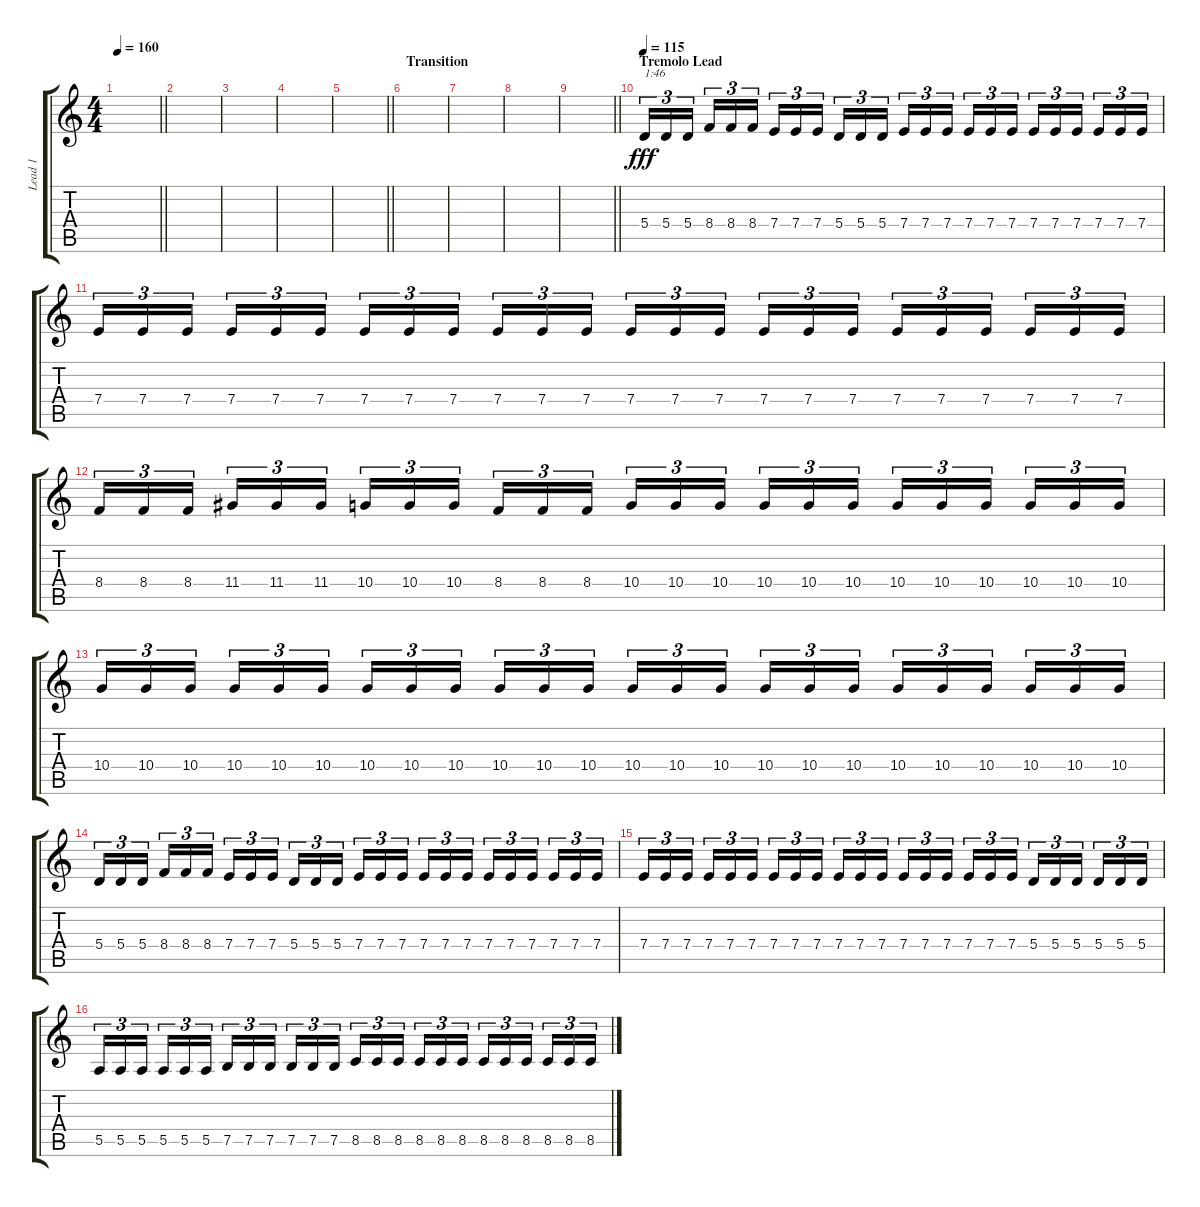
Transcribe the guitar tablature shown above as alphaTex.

\track ("Lead 1" "Lead 1") {instrument overdrivenguitar}
\staff {score tabs}
\tuning (B3 Gb3 D3 A2 E2 B1) {hide}
\ts (4 4)
\tempo 160
\clef g2
\barLineRight lightlight
\ks c
|
\section ("" "")
|
|
|
\barLineRight lightlight
|
\section ("" "Transition")
|
|
|
\barLineRight lightlight
|
\section ("" "Tremolo Lead")
\tempo 115
5.4.16{tu (3 2) txt "1:46" dy fff} 5.4.16{tu (3 2)} 5.4.16{tu (3 2) beam splitsecondary} 8.4.16{tu (3 2)} 8.4.16{tu (3 2)} 8.4.16{tu (3 2)} 7.4.16{tu (3 2)} 7.4.16{tu (3 2)} 7.4.16{tu (3 2) beam splitsecondary} 5.4.16{tu (3 2)} 5.4.16{tu (3 2)} 5.4.16{tu (3 2)} 7.4.16{tu (3 2)} 7.4.16{tu (3 2)} 7.4.16{tu (3 2) beam splitsecondary} 7.4.16{tu (3 2)} 7.4.16{tu (3 2)} 7.4.16{tu (3 2)} 7.4.16{tu (3 2)} 7.4.16{tu (3 2)} 7.4.16{tu (3 2) beam splitsecondary} 7.4.16{tu (3 2)} 7.4.16{tu (3 2)} 7.4.16{tu (3 2)} |
7.4.16{tu (3 2)} 7.4.16{tu (3 2)} 7.4.16{tu (3 2) beam splitsecondary} 7.4.16{tu (3 2)} 7.4.16{tu (3 2)} 7.4.16{tu (3 2)} 7.4.16{tu (3 2)} 7.4.16{tu (3 2)} 7.4.16{tu (3 2) beam splitsecondary} 7.4.16{tu (3 2)} 7.4.16{tu (3 2)} 7.4.16{tu (3 2)} 7.4.16{tu (3 2)} 7.4.16{tu (3 2)} 7.4.16{tu (3 2) beam splitsecondary} 7.4.16{tu (3 2)} 7.4.16{tu (3 2)} 7.4.16{tu (3 2)} 7.4.16{tu (3 2)} 7.4.16{tu (3 2)} 7.4.16{tu (3 2) beam splitsecondary} 7.4.16{tu (3 2)} 7.4.16{tu (3 2)} 7.4.16{tu (3 2)} |
8.4.16{tu (3 2)} 8.4.16{tu (3 2)} 8.4.16{tu (3 2) beam splitsecondary} 11.4.16{tu (3 2)} 11.4.16{tu (3 2)} 11.4.16{tu (3 2)} 10.4.16{tu (3 2)} 10.4.16{tu (3 2)} 10.4.16{tu (3 2) beam splitsecondary} 8.4.16{tu (3 2)} 8.4.16{tu (3 2)} 8.4.16{tu (3 2)} 10.4.16{tu (3 2)} 10.4.16{tu (3 2)} 10.4.16{tu (3 2) beam splitsecondary} 10.4.16{tu (3 2)} 10.4.16{tu (3 2)} 10.4.16{tu (3 2)} 10.4.16{tu (3 2)} 10.4.16{tu (3 2)} 10.4.16{tu (3 2) beam splitsecondary} 10.4.16{tu (3 2)} 10.4.16{tu (3 2)} 10.4.16{tu (3 2)} |
10.4.16{tu (3 2)} 10.4.16{tu (3 2)} 10.4.16{tu (3 2) beam splitsecondary} 10.4.16{tu (3 2)} 10.4.16{tu (3 2)} 10.4.16{tu (3 2)} 10.4.16{tu (3 2)} 10.4.16{tu (3 2)} 10.4.16{tu (3 2) beam splitsecondary} 10.4.16{tu (3 2)} 10.4.16{tu (3 2)} 10.4.16{tu (3 2)} 10.4.16{tu (3 2)} 10.4.16{tu (3 2)} 10.4.16{tu (3 2) beam splitsecondary} 10.4.16{tu (3 2)} 10.4.16{tu (3 2)} 10.4.16{tu (3 2)} 10.4.16{tu (3 2)} 10.4.16{tu (3 2)} 10.4.16{tu (3 2) beam splitsecondary} 10.4.16{tu (3 2)} 10.4.16{tu (3 2)} 10.4.16{tu (3 2)} |
5.4.16{tu (3 2)} 5.4.16{tu (3 2)} 5.4.16{tu (3 2) beam splitsecondary} 8.4.16{tu (3 2)} 8.4.16{tu (3 2)} 8.4.16{tu (3 2)} 7.4.16{tu (3 2)} 7.4.16{tu (3 2)} 7.4.16{tu (3 2) beam splitsecondary} 5.4.16{tu (3 2)} 5.4.16{tu (3 2)} 5.4.16{tu (3 2)} 7.4.16{tu (3 2)} 7.4.16{tu (3 2)} 7.4.16{tu (3 2) beam splitsecondary} 7.4.16{tu (3 2)} 7.4.16{tu (3 2)} 7.4.16{tu (3 2)} 7.4.16{tu (3 2)} 7.4.16{tu (3 2)} 7.4.16{tu (3 2) beam splitsecondary} 7.4.16{tu (3 2)} 7.4.16{tu (3 2)} 7.4.16{tu (3 2)} |
7.4.16{tu (3 2)} 7.4.16{tu (3 2)} 7.4.16{tu (3 2) beam splitsecondary} 7.4.16{tu (3 2)} 7.4.16{tu (3 2)} 7.4.16{tu (3 2)} 7.4.16{tu (3 2)} 7.4.16{tu (3 2)} 7.4.16{tu (3 2) beam splitsecondary} 7.4.16{tu (3 2)} 7.4.16{tu (3 2)} 7.4.16{tu (3 2)} 7.4.16{tu (3 2)} 7.4.16{tu (3 2)} 7.4.16{tu (3 2) beam splitsecondary} 7.4.16{tu (3 2)} 7.4.16{tu (3 2)} 7.4.16{tu (3 2)} 5.4.16{tu (3 2)} 5.4.16{tu (3 2)} 5.4.16{tu (3 2) beam splitsecondary} 5.4.16{tu (3 2)} 5.4.16{tu (3 2)} 5.4.16{tu (3 2)} |
5.5.16{tu (3 2)} 5.5.16{tu (3 2)} 5.5.16{tu (3 2) beam splitsecondary} 5.5.16{tu (3 2)} 5.5.16{tu (3 2)} 5.5.16{tu (3 2)} 7.5.16{tu (3 2)} 7.5.16{tu (3 2)} 7.5.16{tu (3 2) beam splitsecondary} 7.5.16{tu (3 2)} 7.5.16{tu (3 2)} 7.5.16{tu (3 2)} 8.5.16{tu (3 2)} 8.5.16{tu (3 2)} 8.5.16{tu (3 2) beam splitsecondary} 8.5.16{tu (3 2)} 8.5.16{tu (3 2)} 8.5.16{tu (3 2)} 8.5.16{tu (3 2)} 8.5.16{tu (3 2)} 8.5.16{tu (3 2) beam splitsecondary} 8.5.16{tu (3 2)} 8.5.16{tu (3 2)} 8.5.16{tu (3 2)}
